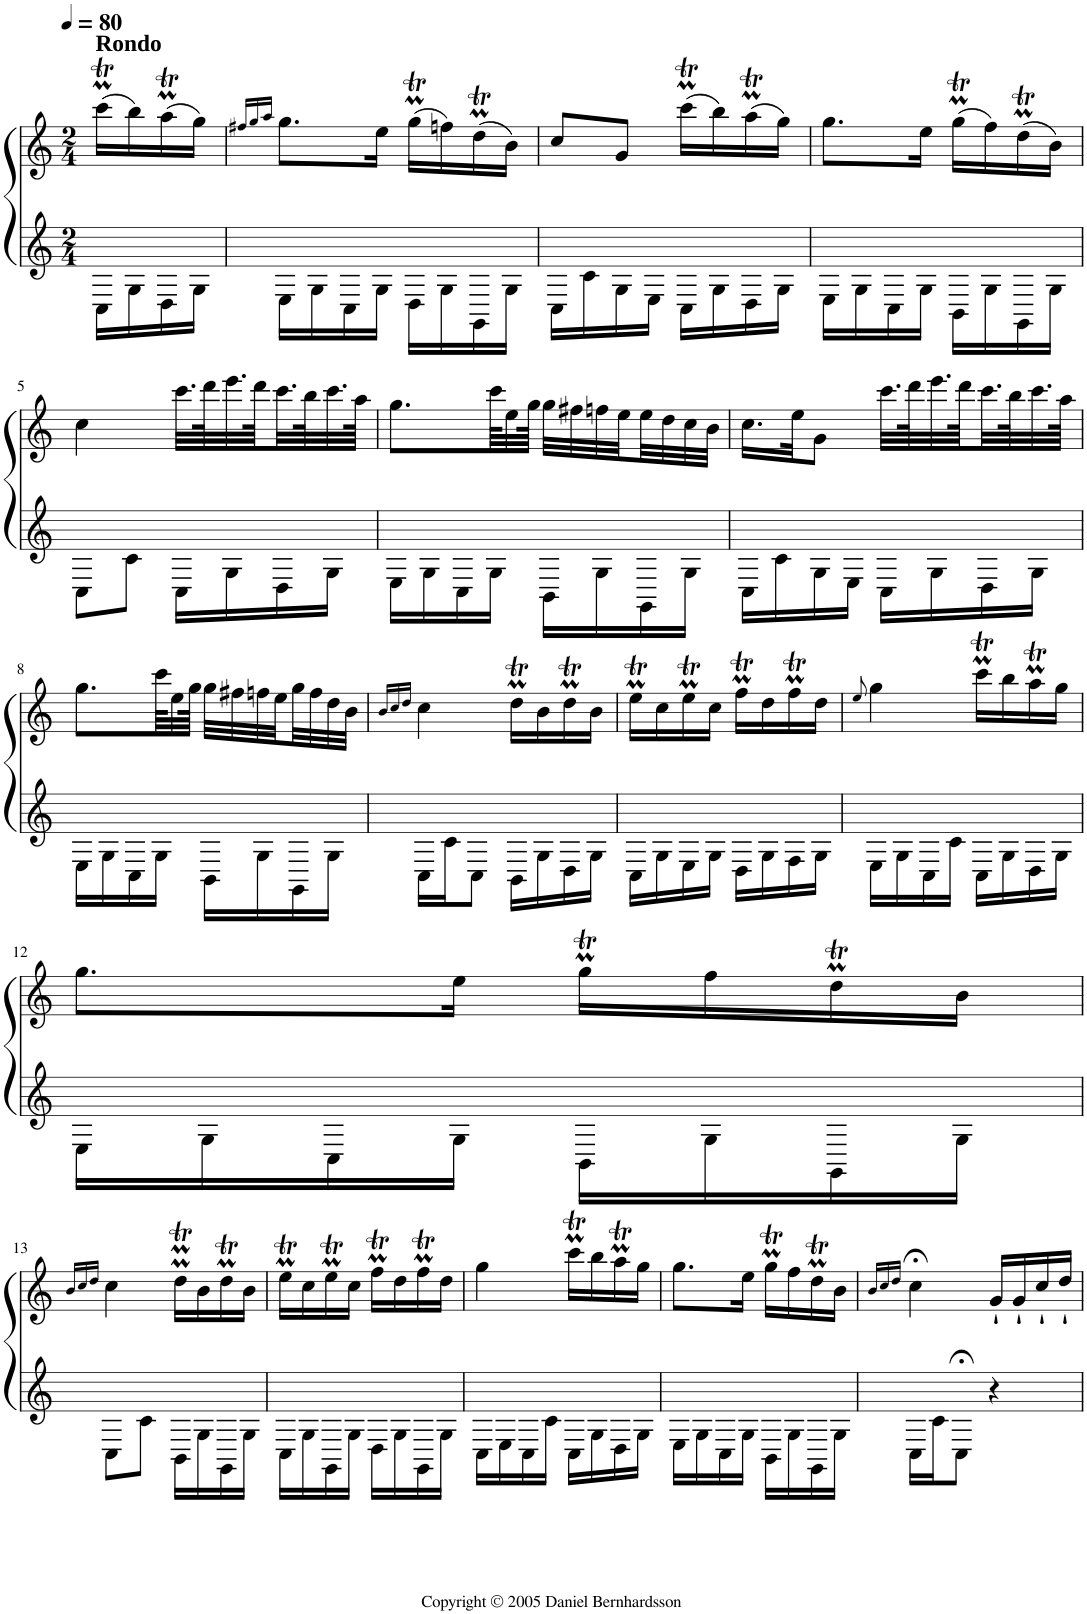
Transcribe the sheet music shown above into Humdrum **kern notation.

**kern	**kern
*part1	*part1
*staff2	*staff1
*I"Piano	*
*I'Pno.	*
*clefG2	*clefG2
*k[]	*k[]
*M2/4	*M2/4
*MM80	*MM80
=1	=1
!	!LO:TX:a:B:t=Rondo
16C\LL	(16cccTM\LL
16G\	16bb\)
16D\	(16aaTM\
16G\JJ	16gg\JJ)
=2	=2
.	16qff#X/LL
.	16qgg/
.	16qaa/JJ
16E\LL	8.gg\L
16G\	.
16C\	.
16G\JJ	16ee\Jk
16D\LL	(16ggTM\LL
16G\	16ffn\)
16GG\	(16ddMT\
16G\JJ	16b\JJ)
=3	=3
16C\LL	8cc/L
16c\	.
16G\	8g/J
16E\JJ	.
16C\LL	(16cccTM\LL
16G\	16bb\)
16D\	(16aaTM\
16G\JJ	16gg\JJ)
=4	=4
16E\LL	8.gg\L
16G\	.
16C\	.
16G\JJ	16ee\Jk
16BB\LL	(16ggMT\LL
16G\	16ff\)
16GG\	(16ddMT\
16G\JJ	16b\JJ)
!!LO:LB:g=z
=5	=5
8C\L	4cc\
8c\J	.
16C\LL	32.ccc\LLL
.	64ddd\K
16G\	32.eee\
.	64ddd\K
16D\	32.ccc\
.	64bb\K
16G\JJ	32.ccc\
.	64aa\JJJk
=6	=6
16E\LL	8.gg\L
16G\	.
16C\	.
16G\JJ	64ccc\KLL
.	32ee\
.	64gg\JJJk
16BB\LL	32gg\LLL
.	32ff#X\
16G\	32ffn\
.	32ee\
16GG\	32ee\
.	32dd\
16G\JJ	32cc\
.	32b\JJJ
=7	=7
16C\LL	16.cc\LL
16c\	.
.	32ee\JK
16G\	8g\J
16E\JJ	.
16C\LL	32.ccc\LLL
.	64ddd\K
16G\	32.eee\
.	64ddd\K
16D\	32.ccc\
.	64bb\K
16G\JJ	32.ccc\
.	64aa\JJJk
!!LO:LB:g=z
=8	=8
16E\LL	8.gg\L
16G\	.
16C\	.
16G\JJ	64ccc\KLL
.	32ee\
.	64gg\JJJk
16BB\LL	32gg\LLL
.	32ff#X\
16G\	32ffn\
.	32ee\
16GG\	32gg\
.	32ff\
16G\JJ	32dd\
.	32b\JJJ
=9	=9
.	16qb/LL
.	16qcc/
.	16qdd/JJ
16C\LL	4cc\
16c\J	.
8C\J	.
16BB\LL	16ddTM\LL
16G\	16b\
16D\	16ddMT\
16G\JJ	16b\JJ
=10	=10
16C\LL	16eetm\LL
16G\	16cc\
16E\	16eemt\
16G\JJ	16cc\JJ
16D\LL	16ffMT\LL
16G\	16dd\
16F\	16ffTM\
16G\JJ	16dd\JJ
=11	=11
.	8qee/
16E\LL	4gg\
16G\	.
16C\	.
16c\JJ	.
16C\LL	16cccMT\LL
16G\	16bb\
16D\	16aaTM\
16G\JJ	16gg\JJ
!!LO:LB:g=z
=12	=12
16E\LL	8.gg\L
16G\	.
16C\	.
16G\JJ	16ee\Jk
16BB\LL	16ggMT\LL
16G\	16ff\
16GG\	16ddMT\
16G\JJ	16b\JJ
!!LO:LB:g=z
=13	=13
.	16qb/LL
.	16qcc/
.	16qdd/JJ
8C\L	4cc\
8c\J	.
16BB\LL	16ddMMT\LL
16G\	16b\
16GG\	16ddMT\
16G\JJ	16b\JJ
=14	=14
16C\LL	16eetm\LL
16G\	16cc\
16GG\	16eemt\
16G\JJ	16cc\JJ
16D\LL	16ffMT\LL
16G\	16dd\
16GG\	16ffTM\
16G\JJ	16dd\JJ
=15	=15
16C\LL	4gg\
16E\	.
16C\	.
16c\JJ	.
16C\LL	16cccMT\LL
16G\	16bb\
16D\	16aaMT\
16G\JJ	16gg\JJ
=16	=16
16E\LL	8.gg\L
16G\	.
16C\	.
16G\JJ	16ee\Jk
16BB\LL	16ggMT\LL
16G\	16ff\
16GG\	16ddTM\
16G\JJ	16b\JJ
=17	=17
.	16qb/LL
.	16qcc/
.	16qdd/JJ
16C\LL	4cc;<\
16c\J	.
8C;<\J	.
4r	16g`/LL
.	16g`/
.	16cc`/
.	16dd`/JJ
=	=
*-	*-
